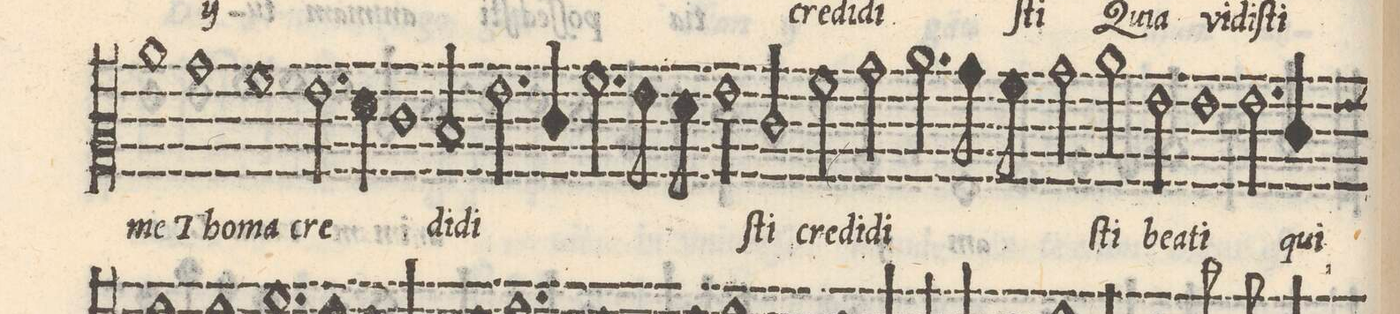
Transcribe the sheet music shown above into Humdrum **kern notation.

**kern	**text
*I"ALTUS	*
*clefC2	*
*k[]	*
*met(C|)	*
*M2/1	*
1cc	me
=14-	=14-
1b	Tho-
1a	-ma
=15-	=15-
2.g\	cre-
4f\	.
1e	.
=16-	=16-
2d/	-di-
2.g\	-di-
4e/	.
2.a\	.
=17-	=17-
8g\	.
8f\	.
2g\	.
2e/	-ſti
2a\	cre-
=18-	=18-
2b\	-di-
2.cc\	-di-
8b\	.
8a\	.
2b\	.
=19-	=19-
2cc\	-ſti
2g\	be-
1g	-a-
=20-	=20-
2.g\	-ti
4e/	qui
*custos:g	*
*-	*-
